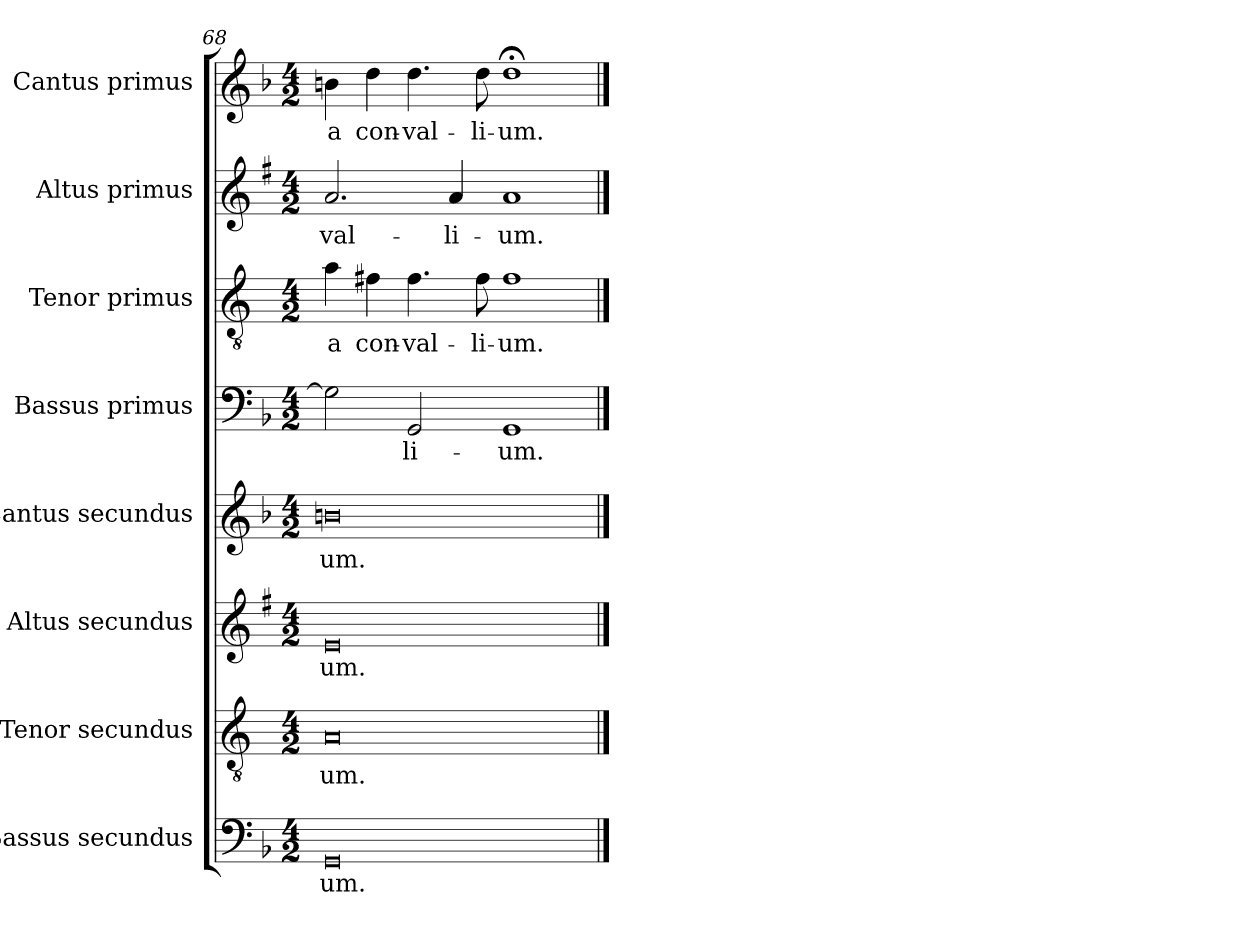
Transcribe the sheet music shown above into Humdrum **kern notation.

**kern	**text	**kern	**text	**kern	**text	**kern	**text	**kern	**text	**kern	**text	**kern	**text	**kern	**text
*part8	*part8	*part7	*part7	*part6	*part6	*part5	*part5	*part4	*part4	*part3	*part3	*part2	*part2	*part1	*part1
*staff8	*staff8	*staff7	*staff7	*staff6	*staff6	*staff5	*staff5	*staff4	*staff4	*staff3	*staff3	*staff2	*staff2	*staff1	*staff1
*I"Bassus secundus	*	*I"Tenor secundus	*	*I"Altus secundus	*	*I"Cantus secundus	*	*I"Bassus primus	*	*I"Tenor primus	*	*I"Altus primus	*	*I"Cantus primus	*
*I'B2	*	*I'T2	*	*I'A2	*	*I'C2	*	*I'B1	*	*I'T1	*	*I'A1	*	*I'C1	*
*clefF4	*	*clefGv2	*	*clefG2	*	*clefG2	*	*clefF4	*	*clefGv2	*	*clefG2	*	*clefG2	*
*	*	*ITrd4c7	*	*ITrd1c2	*	*	*	*	*	*ITrd4c7	*	*ITrd1c2	*	*	*
*k[b-]	*	*k[b-]	*	*k[b-]	*	*k[b-]	*	*k[b-]	*	*k[b-]	*	*k[b-]	*	*k[b-]	*
*F:	*	*F:	*	*F:	*	*F:	*	*F:	*	*F:	*	*F:	*	*F:	*
*M4/2	*	*M4/2	*	*M4/2	*	*M4/2	*	*M4/2	*	*M4/2	*	*M4/2	*	*M4/2	*
=68	=68	=68	=68	=68	=68	=68	=68	=68	=68	=68	=68	=68	=68	=68	=68
!	!LO:LY:b	!	!LO:LY:b	!	!LO:LY:b	!	!LO:LY:b	!	!	!	!LO:LY:b	!	!LO:LY:b	!	!LO:LY:b
0GG	-um.	0D	-um.	0d	-um.	0bn	-um.	2G\]	.	4d\	-a	2.g/	-val-	4bn\	-a
!	!	!	!	!	!	!	!	!	!	!	!LO:LY:b	!	!	!	!LO:LY:b
.	.	.	.	.	.	.	.	.	.	4Bn\	con-	.	.	4dd\	con-
!	!	!	!	!	!	!	!	!	!LO:LY:b	!	!LO:LY:b	!	!	!	!LO:LY:b
.	.	.	.	.	.	.	.	2GG/	-li-	4.B\	-val-	.	.	4.dd\	-val-
!	!	!	!	!	!	!	!	!	!	!	!	!	!LO:LY:b	!	!
.	.	.	.	.	.	.	.	.	.	.	.	4g/	-li-	.	.
!	!	!	!	!	!	!	!	!	!	!	!LO:LY:b	!	!	!	!LO:LY:b
.	.	.	.	.	.	.	.	.	.	8B\	-li-	.	.	8dd\	-li-
!	!	!	!	!	!	!	!	!	!LO:LY:b	!	!LO:LY:b	!	!LO:LY:b	!	!LO:LY:b
.	.	.	.	.	.	.	.	1GG	-um.	1B	-um.	1g	-um.	1dd;<	-um.
==	==	==	==	==	==	==	==	==	==	==	==	==	==	==	==
*-	*-	*-	*-	*-	*-	*-	*-	*-	*-	*-	*-	*-	*-	*-	*-
